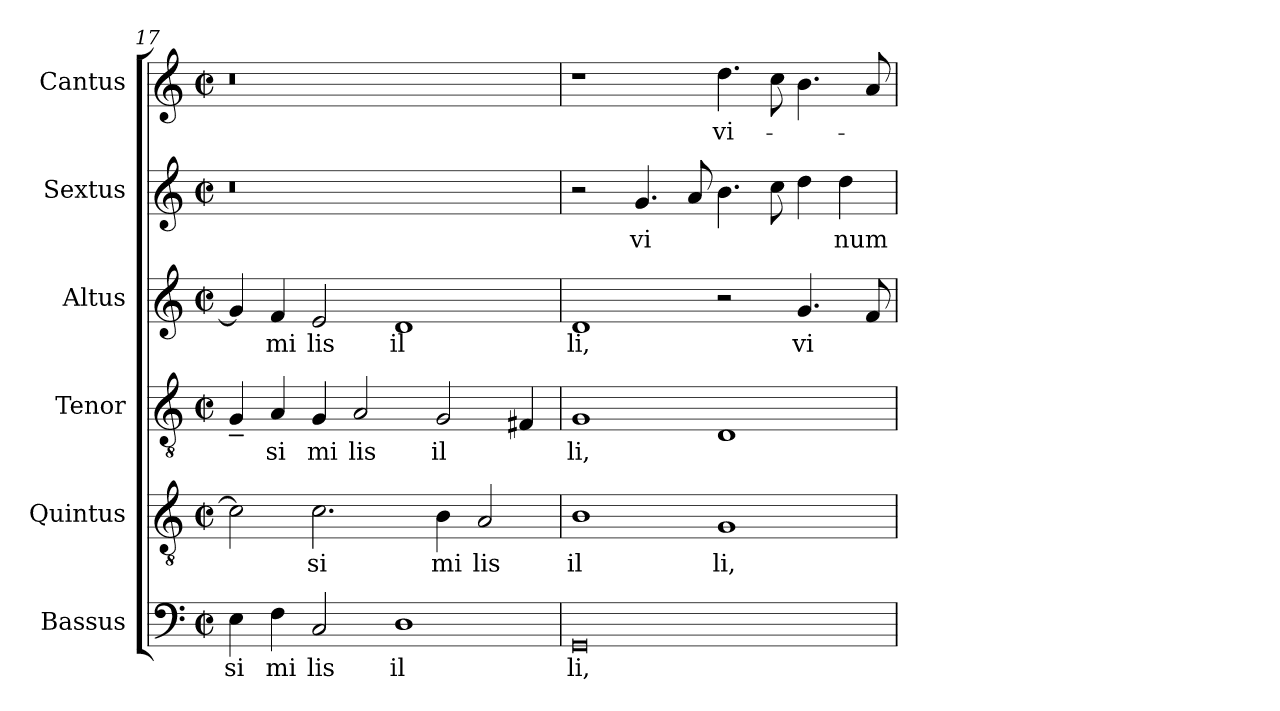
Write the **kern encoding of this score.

**kern	**text	**kern	**text	**kern	**text	**kern	**text	**kern	**text	**kern	**text
*part6	*part6	*part5	*part5	*part4	*part4	*part3	*part3	*part2	*part2	*part1	*part1
*staff6	*staff6	*staff5	*staff5	*staff4	*staff4	*staff3	*staff3	*staff2	*staff2	*staff1	*staff1
*I"Bassus	*	*I"Quintus	*	*I"Tenor	*	*I"Altus	*	*I"Sextus	*	*I"Cantus	*
!!LO:PB:g=z
*clefF4	*	*clefGv2	*	*clefGv2	*	*clefG2	*	*clefG2	*	*clefG2	*
*M2/2	*	*M2/2	*	*M2/2	*	*M2/2	*	*M2/2	*	*M2/2	*
*met(c|)	*	*met(c|)	*	*met(c|)	*	*met(c|)	*	*met(c|)	*	*met(c|)	*
=17	=17	=17	=17	=17	=17	=17	=17	=17	=17	=17	=17
!	!LO:LY:b:cj	!	!	!	!	!	!	!	!	!	!
4E\	si	2c\]	.	4G~</	.	4g/]	.	0r	.	0r	.
!	!LO:LY:b:cj	!	!	!	!LO:LY:b:cj	!	!LO:LY:b:cj	!	!	!	!
4F\	mi	.	.	4A/	si	4f/	mi	.	.	.	.
!	!LO:LY:b:cj	!	!LO:LY:b:cj	!	!LO:LY:b:cj	!	!LO:LY:b:cj	!	!	!	!
2C/	lis	2.c\	si	4G/	mi	2e/	lis	.	.	.	.
!	!	!	!	!	!LO:LY:b:cj	!	!	!	!	!	!
.	.	.	.	2A/	lis	.	.	.	.	.	.
!	!LO:LY:b:cj	!	!	!	!	!	!LO:LY:b:cj	!	!	!	!
1D	il	.	.	.	.	1d	il	.	.	.	.
!	!	!	!LO:LY:b:cj	!	!LO:LY:b:cj	!	!	!	!	!	!
.	.	4B\	mi	2G/	il	.	.	.	.	.	.
!	!	!	!LO:LY:b:cj	!	!	!	!	!	!	!	!
.	.	2A/	lis	.	.	.	.	.	.	.	.
.	.	.	.	4F#X/	.	.	.	.	.	.	.
=18	=18	=18	=18	=18	=18	=18	=18	=18	=18	=18	=18
!	!LO:LY:b:cj	!	!LO:LY:b:cj	!	!LO:LY:b:cj	!	!LO:LY:b:cj	!	!	!	!
0GG	li,	1B	il	1G	li,	1d	li,	2r	.	1r	.
!	!	!	!	!	!	!	!	!	!LO:LY:b:cj	!	!
.	.	.	.	.	.	.	.	4.g/	vi	.	.
.	.	.	.	.	.	.	.	8a/	.	.	.
!	!	!	!LO:LY:b:cj	!	!	!	!	!	!	!	!LO:LY:b:cj
.	.	1G	li,	1D	.	2r	.	4.b\	.	4.dd\	vi-
.	.	.	.	.	.	.	.	8cc\	.	8cc\	.
!	!	!	!	!	!	!	!LO:LY:b:cj	!	!	!	!
.	.	.	.	.	.	4.g/	vi	4dd\	.	4.b\	.
!	!	!	!	!	!	!	!	!	!LO:LY:b:cj	!	!
.	.	.	.	.	.	.	.	4dd\	num	.	.
.	.	.	.	.	.	8f/	.	.	.	8a/	.
=	=	=	=	=	=	=	=	=	=	=	=
*-	*-	*-	*-	*-	*-	*-	*-	*-	*-	*-	*-
